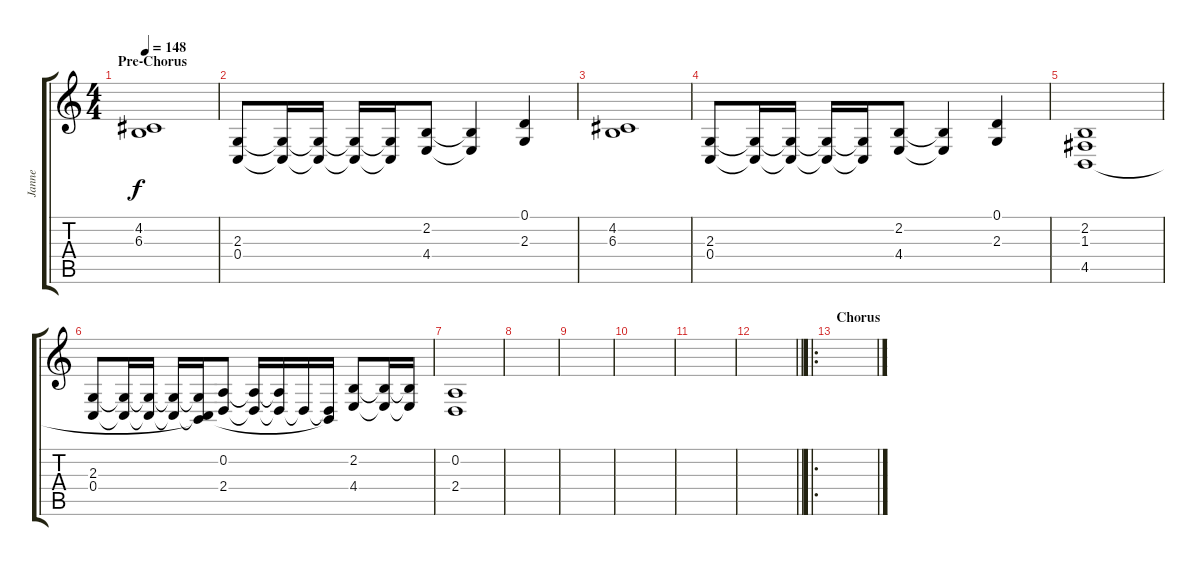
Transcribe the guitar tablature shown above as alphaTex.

\track ("Janne" "Janne") {instrument stringensemble1}
\staff {score tabs}
\tuning (D4 A3 F3 C3 G2 D2) {hide}
\ts (4 4)
\section ("" "Pre-Chorus")
\tempo 148
\clef g2
\ks c
(4.2 6.3).1{dy f volume 11 instrument stringensemble1} |
(2.3 0.4).8 (2.3{t} 0.4{t}).16 (2.3{t} 0.4{t}).16 (2.3{t} 0.4{t}).16 (2.3{t} 0.4{t}).16 (2.2 4.4).8 (2.2{t} 4.4{t}).4 (0.1 2.3).4 |
(4.2 6.3).1 |
(2.3 0.4).8 (2.3{t} 0.4{t}).16 (2.3{t} 0.4{t}).16 (2.3{t} 0.4{t}).16 (2.3{t} 0.4{t}).16 (2.2 4.4).8 (2.2{t} 4.4{t}).4 (0.1 2.3).4 |
(2.2 1.3 4.5).1 |
(2.3 0.4).8 (2.3{t} 0.4{t}).16 (2.3{t} 0.4{t}).16 (2.3{t} 0.4{t}).16 (2.3{t} 0.4{t} 4.5{t}).16 (0.2 2.4).8 (0.2{t} 2.4{t}).16 (0.2{t} 2.4{t}).16 2.4{t}.16 (2.4{t} 4.5{t}).16 (2.2 4.4).8 (2.2{t} 4.4{t}).16 (2.2{t} 4.4{t}).16 |
(0.2 2.4).1 |
|
|
|
|
\barLineRight lightlight
|
\ro
\section ("" "Chorus")
